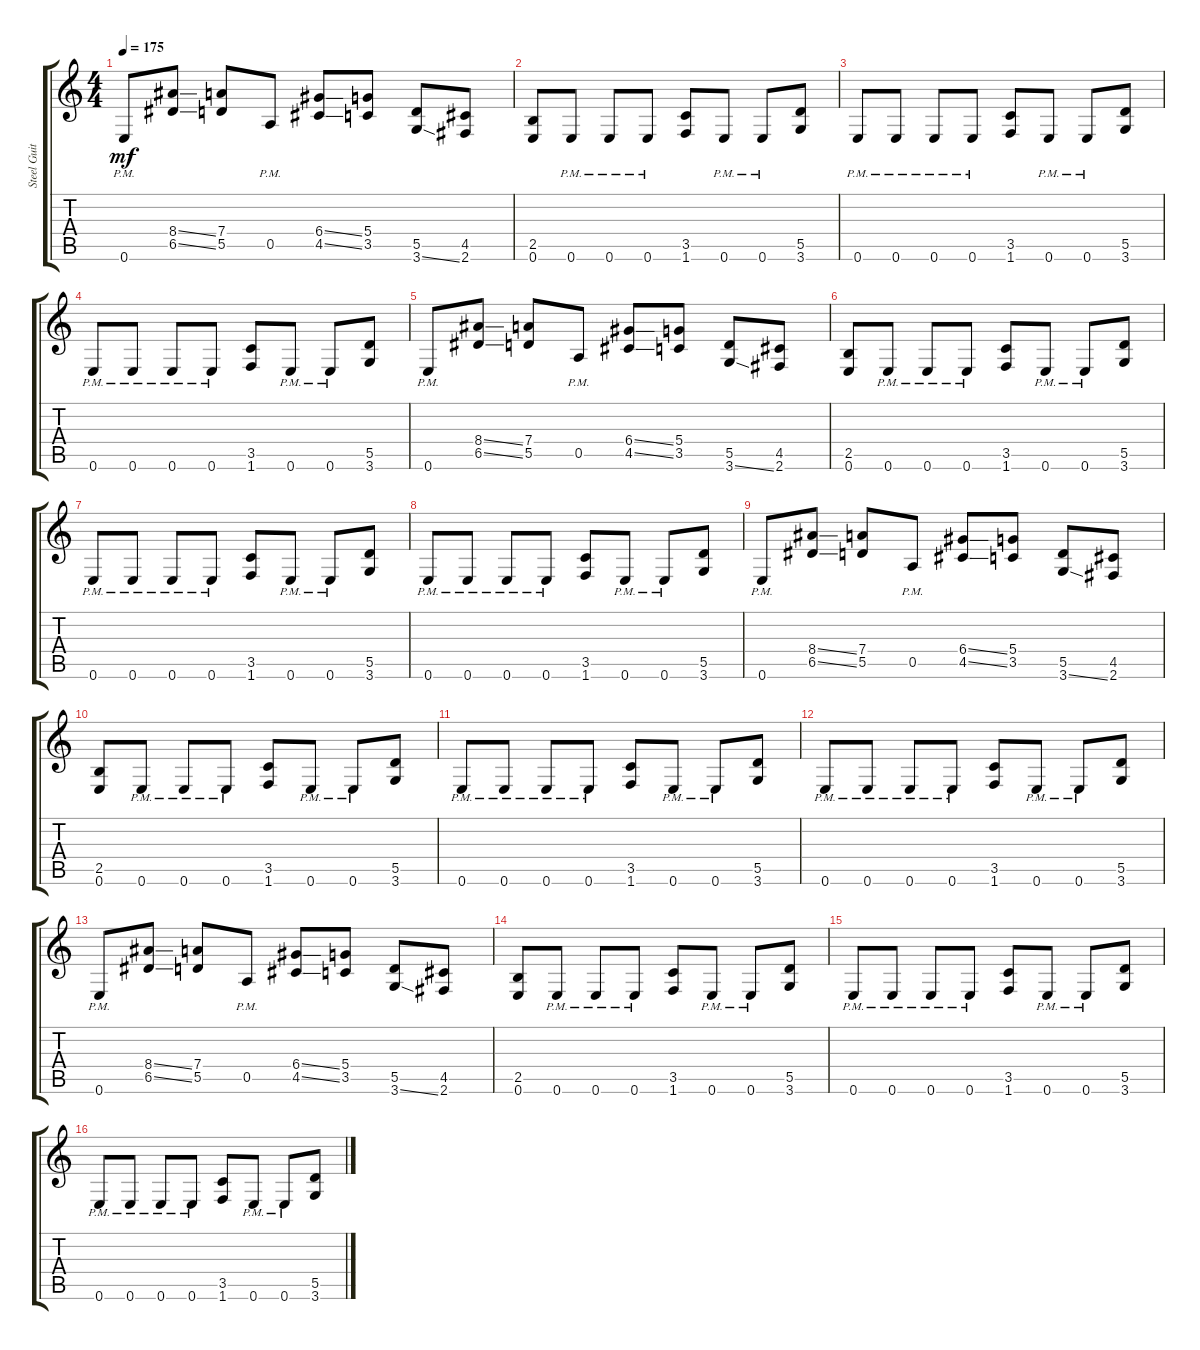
\track ("Steel Guitar" "Steel Guit") {instrument distortionguitar}
\staff {score tabs}
\tuning (E4 B3 G3 D3 A2 E2) {hide}
\ts (4 4)
\tempo 175
\clef g2
\ks c
0.6{pm}.8{dy mf} (8.4{ss} 6.5{ss}).8 (7.4 5.5).8 0.5{pm}.8 (6.4{ss} 4.5{ss}).8 (5.4 3.5).8 (5.5 3.6{ss}).8 (4.5 2.6).8 |
(2.5 0.6).8 0.6{pm}.8 0.6{pm}.8 0.6{pm}.8 (3.5 1.6).8 0.6{pm}.8 0.6{pm}.8 (5.5 3.6).8 |
0.6{pm}.8 0.6{pm}.8 0.6{pm}.8 0.6{pm}.8 (3.5 1.6).8 0.6{pm}.8 0.6{pm}.8 (5.5 3.6).8 |
0.6{pm}.8 0.6{pm}.8 0.6{pm}.8 0.6{pm}.8 (3.5 1.6).8 0.6{pm}.8 0.6{pm}.8 (5.5 3.6).8 |
0.6{pm}.8 (8.4{ss} 6.5{ss}).8 (7.4 5.5).8 0.5{pm}.8 (6.4{ss} 4.5{ss}).8 (5.4 3.5).8 (5.5 3.6{ss}).8 (4.5 2.6).8 |
(2.5 0.6).8 0.6{pm}.8 0.6{pm}.8 0.6{pm}.8 (3.5 1.6).8 0.6{pm}.8 0.6{pm}.8 (5.5 3.6).8 |
0.6{pm}.8 0.6{pm}.8 0.6{pm}.8 0.6{pm}.8 (3.5 1.6).8 0.6{pm}.8 0.6{pm}.8 (5.5 3.6).8 |
0.6{pm}.8 0.6{pm}.8 0.6{pm}.8 0.6{pm}.8 (3.5 1.6).8 0.6{pm}.8 0.6{pm}.8 (5.5 3.6).8 |
0.6{pm}.8 (8.4{ss} 6.5{ss}).8 (7.4 5.5).8 0.5{pm}.8 (6.4{ss} 4.5{ss}).8 (5.4 3.5).8 (5.5 3.6{ss}).8 (4.5 2.6).8 |
(2.5 0.6).8 0.6{pm}.8 0.6{pm}.8 0.6{pm}.8 (3.5 1.6).8 0.6{pm}.8 0.6{pm}.8 (5.5 3.6).8 |
0.6{pm}.8 0.6{pm}.8 0.6{pm}.8 0.6{pm}.8 (3.5 1.6).8 0.6{pm}.8 0.6{pm}.8 (5.5 3.6).8 |
0.6{pm}.8 0.6{pm}.8 0.6{pm}.8 0.6{pm}.8 (3.5 1.6).8 0.6{pm}.8 0.6{pm}.8 (5.5 3.6).8 |
0.6{pm}.8 (8.4{ss} 6.5{ss}).8 (7.4 5.5).8 0.5{pm}.8 (6.4{ss} 4.5{ss}).8 (5.4 3.5).8 (5.5 3.6{ss}).8 (4.5 2.6).8 |
(2.5 0.6).8 0.6{pm}.8 0.6{pm}.8 0.6{pm}.8 (3.5 1.6).8 0.6{pm}.8 0.6{pm}.8 (5.5 3.6).8 |
0.6{pm}.8 0.6{pm}.8 0.6{pm}.8 0.6{pm}.8 (3.5 1.6).8 0.6{pm}.8 0.6{pm}.8 (5.5 3.6).8 |
0.6{pm}.8 0.6{pm}.8 0.6{pm}.8 0.6{pm}.8 (3.5 1.6).8 0.6{pm}.8 0.6{pm}.8 (5.5 3.6).8
